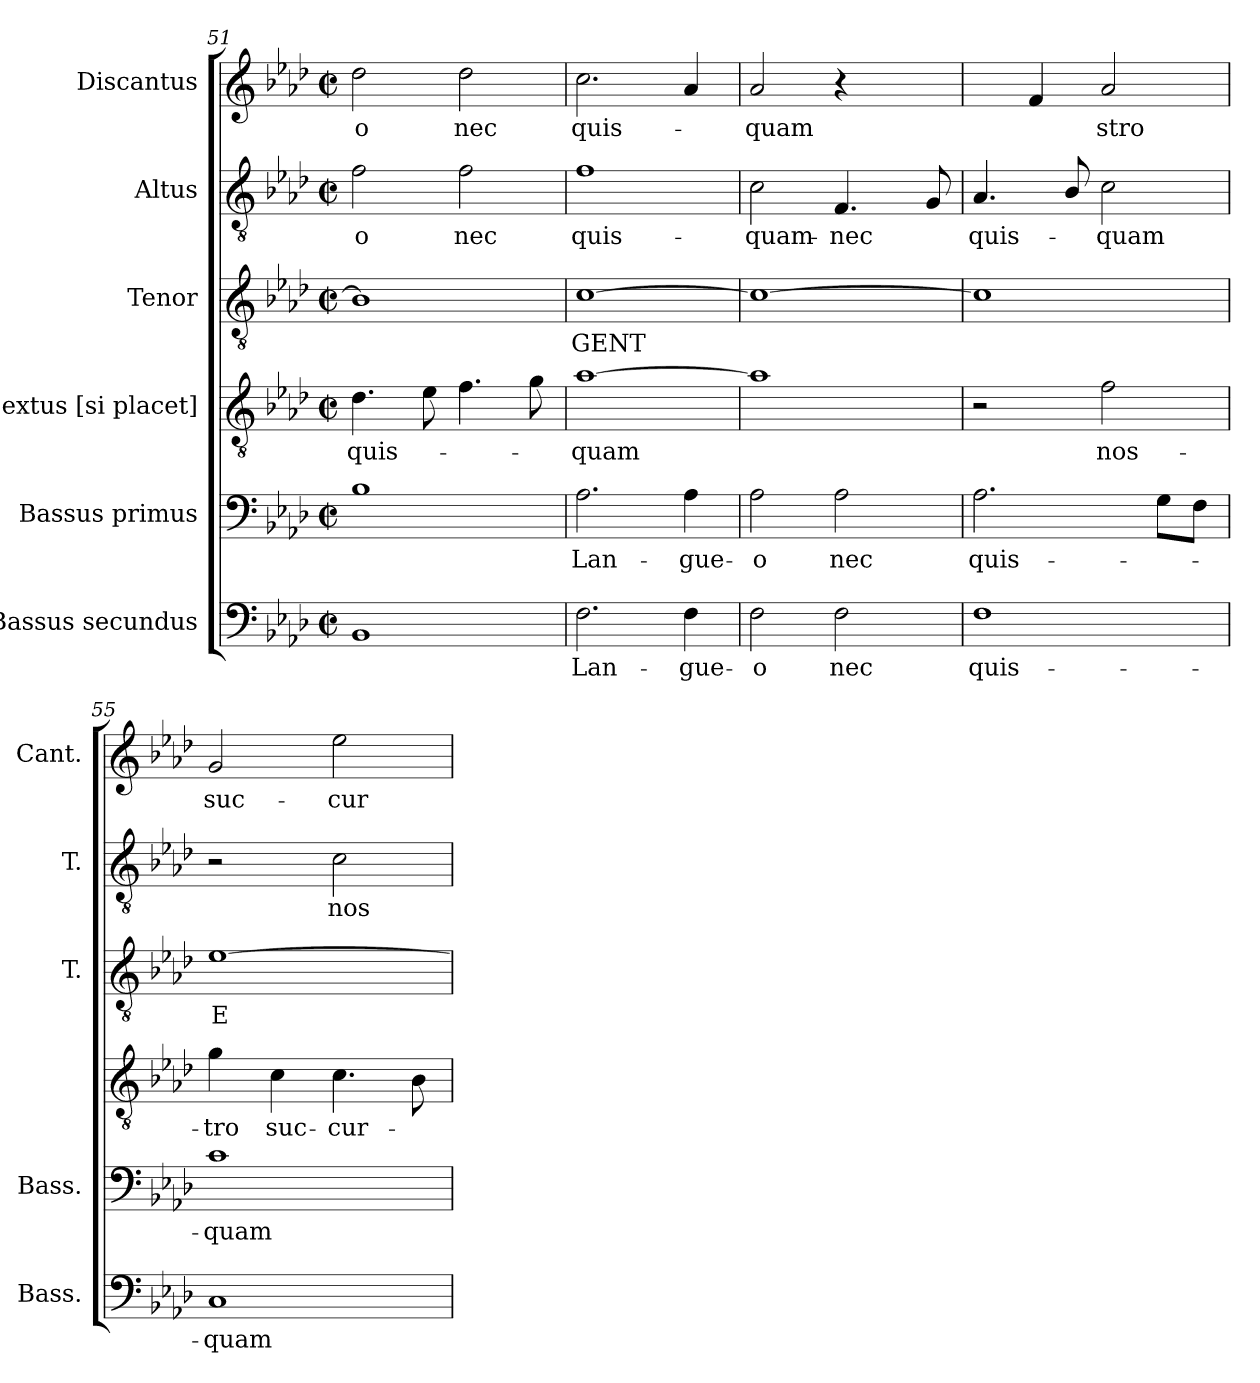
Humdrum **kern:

**kern	**text	**kern	**text	**kern	**text	**kern	**text	**kern	**text	**kern	**text
*part6	*part6	*part5	*part5	*part4	*part4	*part3	*part3	*part2	*part2	*part1	*part1
*staff6	*staff6	*staff5	*staff5	*staff4	*staff4	*staff3	*staff3	*staff2	*staff2	*staff1	*staff1
*I"Bassus secundus	*	*I"Bassus primus	*	*I"Sextus [si placet]	*	*I"Tenor	*	*I"Altus	*	*I"Discantus	*
*I'Bass.	*	*I'Bass.	*	*	*	*I'T.	*	*I'T.	*	*I'Cant.	*
*clefF4	*	*clefF4	*	*clefGv2	*	*clefGv2	*	*clefGv2	*	*clefG2	*
*	*	*	*	*ITrd7c12	*	*ITrd7c12	*	*ITrd7c12	*	*	*
*k[b-e-a-d-]	*	*k[b-e-a-d-]	*	*k[b-e-a-d-]	*	*k[b-e-a-d-]	*	*k[b-e-a-d-]	*	*k[b-e-a-d-]	*
*A-:	*	*A-:	*	*A-:	*	*A-:	*	*A-:	*	*A-:	*
*M2/2	*	*M2/2	*	*M2/2	*	*M2/2	*	*M2/2	*	*M2/2	*
*met(c|)	*	*met(c|)	*	*met(c|)	*	*met(c|)	*	*met(c|)	*	*met(c|)	*
=51	=51	=51	=51	=51	=51	=51	=51	=51	=51	=51	=51
!	!	!	!	!	!LO:LY:b:color=#000000	!	!	!	!	!	!
!	!	!	!	!	!	!	!	!	!LO:LY:b:color=#000000	!	!
!	!	!	!	!	!	!	!	!	!	!	!LO:LY:b:color=#000000
1BB-i	.	1B-i	.	4.D-i\	quis-	1BB-i]	.	2Fi\	-o	2dd-i\	-o
.	.	.	.	8E-i\	.	.	.	.	.	.	.
!	!	!	!	!	!	!	!	!	!LO:LY:b:color=#000000	!	!
!	!	!	!	!	!	!	!	!	!	!	!LO:LY:b:color=#000000
.	.	.	.	4.Fi\	.	.	.	2Fi\	nec	2dd-i\	nec
.	.	.	.	8Gi\	.	.	.	.	.	.	.
=52	=52	=52	=52	=52	=52	=52	=52	=52	=52	=52	=52
!	!LO:LY:b:color=#000000	!	!	!	!	!	!	!	!	!	!
!	!	!	!LO:LY:b:color=#000000	!	!	!	!	!	!	!	!
!	!	!	!	!	!LO:LY:b:color=#000000	!	!	!	!	!	!
!	!	!	!	!	!	!	!LO:LY:b:color=#000000	!	!	!	!
!	!	!	!	!	!	!	!	!	!LO:LY:b:color=#000000	!	!
!	!	!	!	!	!	!	!	!	!	!	!LO:LY:b:color=#000000
2.Fi\	Lan-	2.A-i\	Lan-	[1A-i	-quam	[1Ci	-GENT	1Fi	quis-	2.cci\	quis-
!	!LO:LY:b:color=#000000	!	!	!	!	!	!	!	!	!	!
!	!	!	!LO:LY:b:color=#000000	!	!	!	!	!	!	!	!
4Fi\	-gue-	4A-i\	-gue-	.	.	.	.	.	.	4a-i/	.
!!LO:LB:g=z
=53	=53	=53	=53	=53	=53	=53	=53	=53	=53	=53	=53
!	!LO:LY:b:color=#000000	!	!	!	!	!	!	!	!	!	!
!	!	!	!LO:LY:b:color=#000000	!	!	!	!	!	!	!	!
!	!	!	!	!	!	!	!	!	!LO:LY:b:color=#000000	!	!
!	!	!	!	!	!	!	!	!	!	!	!LO:LY:b:color=#000000
2Fi\	-o	2A-i\	-o	1A-i]	.	1Ci_	.	2Ci\	quam-	2a-i/	-quam
!	!LO:LY:b:color=#000000	!	!	!	!	!	!	!	!	!	!
!	!	!	!LO:LY:b:color=#000000	!	!	!	!	!	!	!	!
!	!	!	!	!	!	!	!	!	!LO:LY:b:color=#000000	!	!
2Fi\	nec	2A-i\	nec	.	.	.	.	4.FFi/	-nec	4r	.
!	!	!	!	!	!	!	!	!	!	!	!LO:LY:b:color=#000000
.	.	.	.	.	.	.	.	.	.	[4a-i/yy	nos-
.	.	.	.	.	.	.	.	8GGi/	.	.	.
=54	=54	=54	=54	=54	=54	=54	=54	=54	=54	=54	=54
!	!LO:LY:b:color=#000000	!	!	!	!	!	!	!	!	!	!
!	!	!	!LO:LY:b:color=#000000	!	!	!	!	!	!	!	!
!	!	!	!	!	!	!	!	!	!LO:LY:b:color=#000000	!	!
1Fi	quis-	2.A-i\	quis-	2r	.	1Ci]	.	4.AA-i/	quis-	4a-i/yy]	.
.	.	.	.	.	.	.	.	.	.	4fi/	.
.	.	.	.	.	.	.	.	8BB-i/	.	.	.
!	!	!	!	!	!LO:LY:b:color=#000000	!	!	!	!	!	!
!	!	!	!	!	!	!	!	!	!LO:LY:b:color=#000000	!	!
!	!	!	!	!	!	!	!	!	!	!	!LO:LY:b:color=#000000
.	.	.	.	2Fi\	nos-	.	.	2Ci\	-quam	2a-i/	-stro
.	.	8Gi\L	.	.	.	.	.	.	.	.	.
.	.	8Fi\J	.	.	.	.	.	.	.	.	.
=55	=55	=55	=55	=55	=55	=55	=55	=55	=55	=55	=55
!	!LO:LY:b:color=#000000	!	!	!	!	!	!	!	!	!	!
!	!	!	!LO:LY:b:color=#000000	!	!	!	!	!	!	!	!
!	!	!	!	!	!LO:LY:b:color=#000000	!	!	!	!	!	!
!	!	!	!	!	!	!	!LO:LY:b:color=#000000	!	!	!	!
!	!	!	!	!	!	!	!	!	!	!	!LO:LY:b:color=#000000
1Ci	-quam	1ci	-quam	4Gi\	-tro	[1E-i	E-	2r	.	2gi/	suc-
!	!	!	!	!	!LO:LY:b:color=#000000	!	!	!	!	!	!
.	.	.	.	4Ci\	suc-	.	.	.	.	.	.
!	!	!	!	!	!LO:LY:b:color=#000000	!	!	!	!	!	!
!	!	!	!	!	!	!	!	!	!LO:LY:b:color=#000000	!	!
!	!	!	!	!	!	!	!	!	!	!	!LO:LY:b:color=#000000
.	.	.	.	4.Ci\	-cur-	.	.	2Ci\	nos-	2ee-i\	-cur-
.	.	.	.	8BB-i\	.	.	.	.	.	.	.
=	=	=	=	=	=	=	=	=	=	=	=
*-	*-	*-	*-	*-	*-	*-	*-	*-	*-	*-	*-
